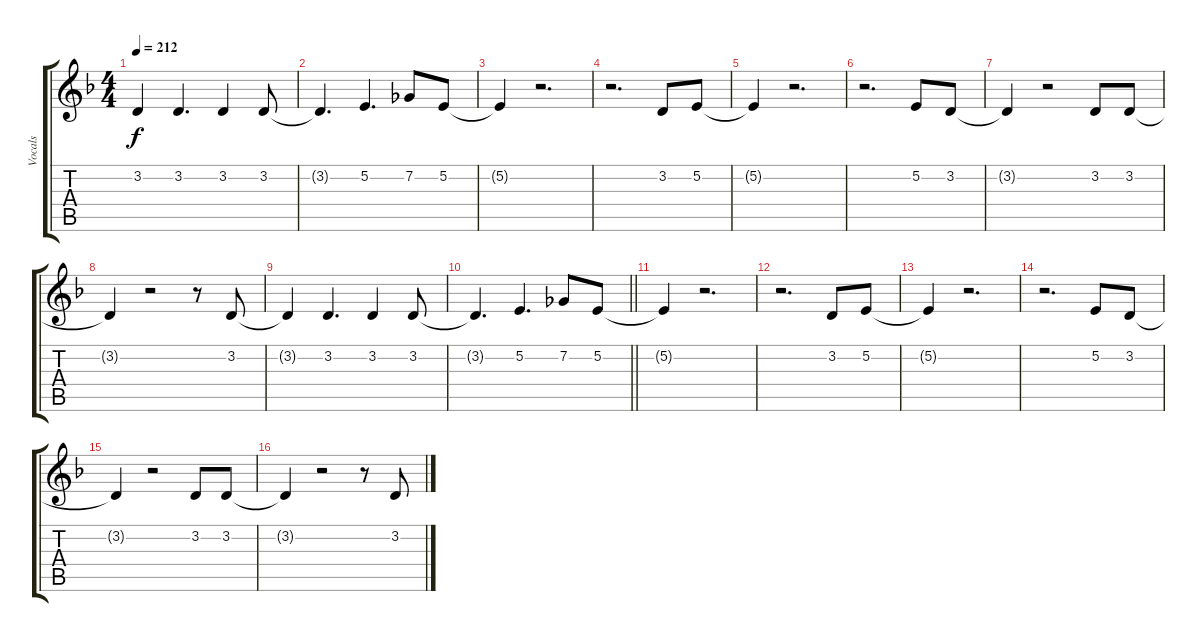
\track ("Vocals" "Vocals") {instrument oboe}
\staff {score tabs}
\tuning (E4 B3 G3 D3 A2 E2) {hide}
\ts (4 4)
\tempo 212
\clef g2
\ks dminor
3.2{t}.4{dy f} 3.2.4{d} 3.2.4 3.2.8 |
3.2{t}.4{d} 5.2.4{d} 7.2.8 5.2.8 |
5.2{t}.4 r.2{d} |
r.2{d} 3.2.8 5.2.8 |
5.2{t}.4 r.2{d} |
r.2{d} 5.2.8 3.2.8 |
3.2{t}.4 r.2 3.2.8 3.2.8 |
3.2{t}.4 r.2 r.8 3.2.8 |
3.2{t}.4 3.2.4{d} 3.2.4 3.2.8 |
\barLineRight lightlight
3.2{t}.4{d} 5.2.4{d} 7.2.8 5.2.8 |
5.2{t}.4 r.2{d} |
r.2{d} 3.2.8 5.2.8 |
5.2{t}.4 r.2{d} |
r.2{d} 5.2.8 3.2.8 |
3.2{t}.4 r.2 3.2.8 3.2.8 |
3.2{t}.4 r.2 r.8 3.2.8
